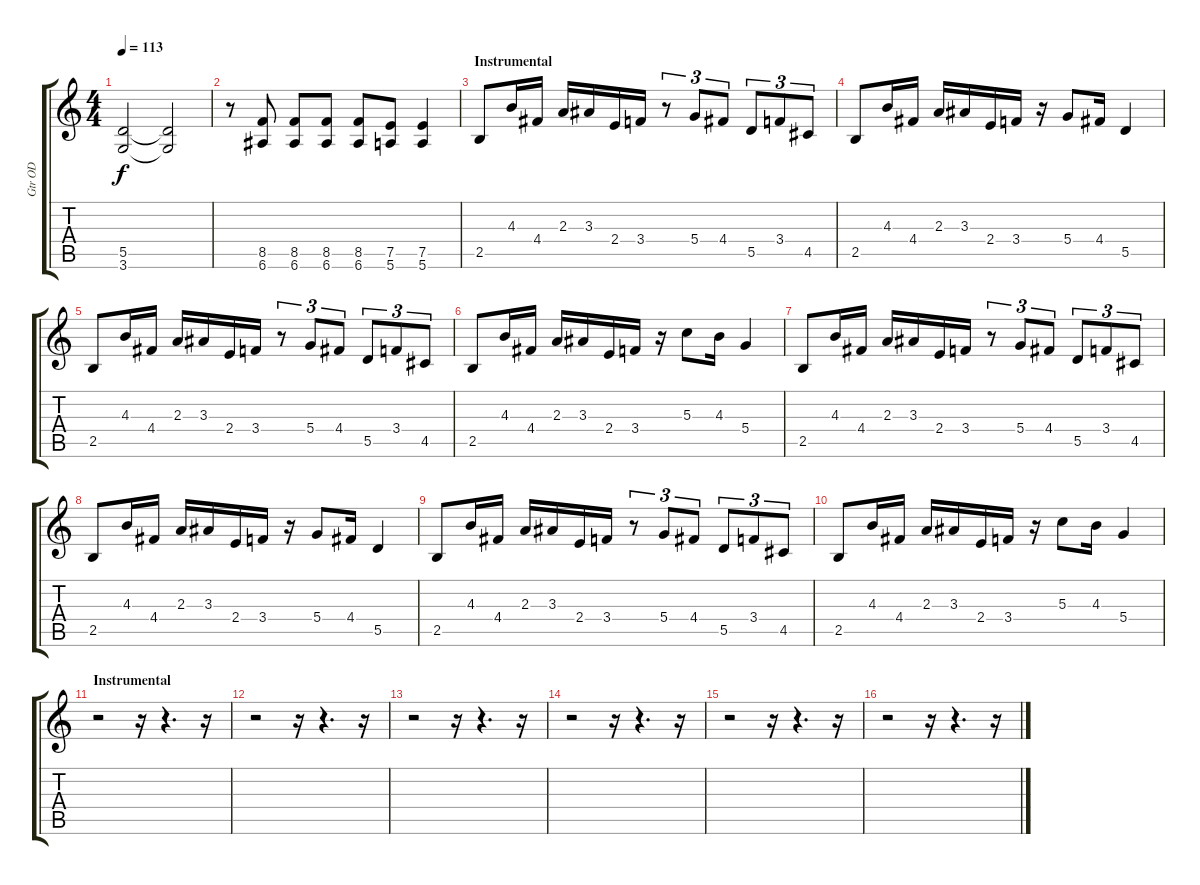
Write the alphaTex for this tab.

\track ("Gtr OD" "Gtr OD") {instrument overdrivenguitar}
\staff {score tabs}
\tuning (E4 B3 G3 D3 A2 E2) {hide}
\ts (4 4)
\tempo 113
\clef g2
\ks c
(5.5 3.6).2{dy f} (5.5{t} 3.6{t}).2 |
r.8 (8.5 6.6).8 (8.5 6.6).8 (8.5 6.6).8 (8.5 6.6).8 (7.5 5.6).8 (7.5 5.6).4 |
\section ("" "Instrumental")
2.5.8 4.3.16 4.4.16 2.3.16 3.3.16 2.4.16 3.4.16 r.8{tu (3 2)} 5.4.8{tu (3 2)} 4.4.8{tu (3 2)} 5.5.8{tu (3 2)} 3.4.8{tu (3 2)} 4.5.8{tu (3 2)} |
2.5.8 4.3.16 4.4.16 2.3.16 3.3.16 2.4.16 3.4.16 r.16 5.4.8 4.4.16 5.5.4 |
2.5.8 4.3.16 4.4.16 2.3.16 3.3.16 2.4.16 3.4.16 r.8{tu (3 2)} 5.4.8{tu (3 2)} 4.4.8{tu (3 2)} 5.5.8{tu (3 2)} 3.4.8{tu (3 2)} 4.5.8{tu (3 2)} |
2.5.8 4.3.16 4.4.16 2.3.16 3.3.16 2.4.16 3.4.16 r.16 5.3.8 4.3.16 5.4.4 |
2.5.8 4.3.16 4.4.16 2.3.16 3.3.16 2.4.16 3.4.16 r.8{tu (3 2)} 5.4.8{tu (3 2)} 4.4.8{tu (3 2)} 5.5.8{tu (3 2)} 3.4.8{tu (3 2)} 4.5.8{tu (3 2)} |
2.5.8 4.3.16 4.4.16 2.3.16 3.3.16 2.4.16 3.4.16 r.16 5.4.8 4.4.16 5.5.4 |
2.5.8 4.3.16 4.4.16 2.3.16 3.3.16 2.4.16 3.4.16 r.8{tu (3 2)} 5.4.8{tu (3 2)} 4.4.8{tu (3 2)} 5.5.8{tu (3 2)} 3.4.8{tu (3 2)} 4.5.8{tu (3 2)} |
2.5.8 4.3.16 4.4.16 2.3.16 3.3.16 2.4.16 3.4.16 r.16 5.3.8 4.3.16 5.4.4 |
\section ("" "Instrumental")
r.2 r.16 r.4{d} r.16 |
r.2 r.16 r.4{d} r.16 |
r.2 r.16 r.4{d} r.16 |
r.2 r.16 r.4{d} r.16 |
r.2 r.16 r.4{d} r.16 |
r.2 r.16 r.4{d} r.16
